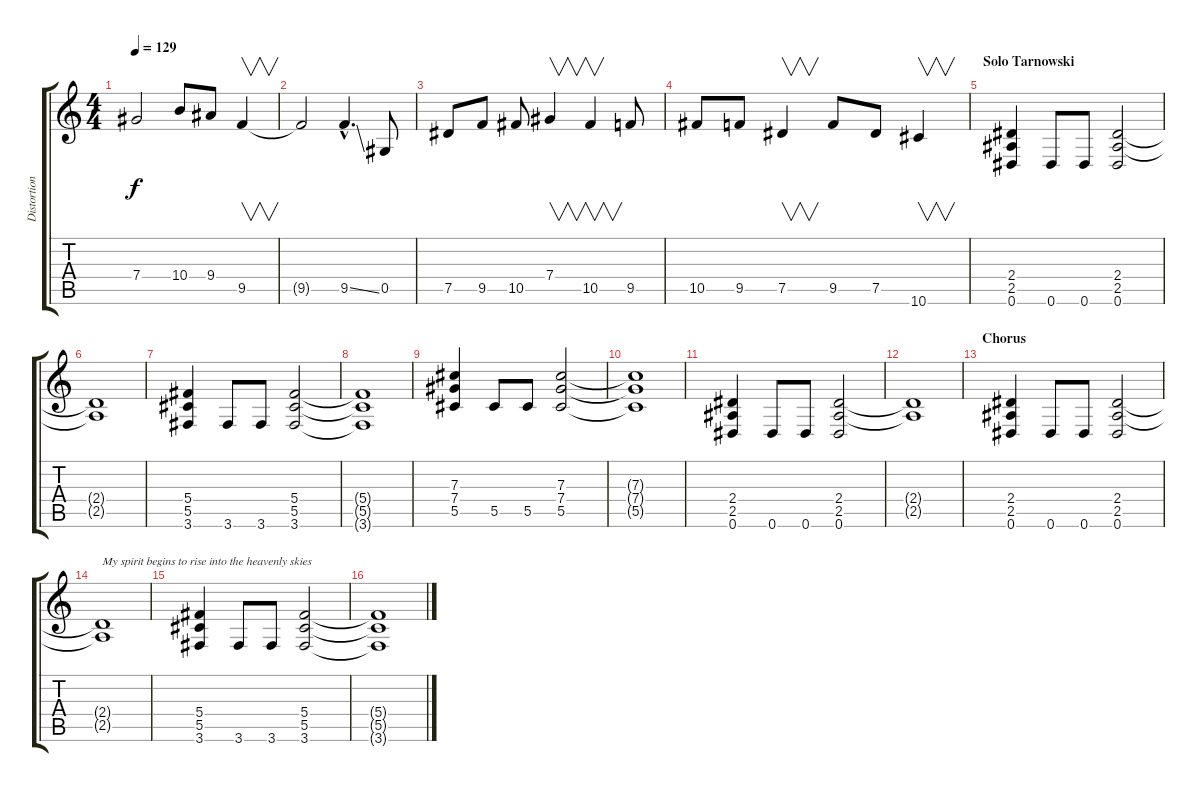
\track ("Distortion 1" "Distortion") {instrument distortionguitar}
\staff {score tabs}
\tuning (Eb4 Bb3 Gb3 Db3 Ab2 Eb2) {hide}
\ts (4 4)
\tempo 129
\clef g2
\ks c
7.4{t}.2{dy f} 10.4.8 9.4.8 9.5.4{v} |
9.5{t}.2 9.5{ss hac}.4{d} 0.5.8 |
7.5.8 9.5.8 10.5.8 7.4.4{v} 10.5.4{v} 9.5.8 |
10.5.8 9.5.8 7.5.4{v} 9.5.8 7.5.8 10.6.4{v} |
\section ("" "Solo Tarnowski")
(2.4 2.5 0.6).4 0.6.8 0.6.8 (2.4 2.5 0.6).2 |
(2.4{t} 2.5{t}).1 |
(5.4 5.5 3.6).4 3.6.8 3.6.8 (5.4 5.5 3.6).2 |
(5.4{t} 5.5{t} 3.6{t}).1 |
(7.3 7.4 5.5).4 5.5.8 5.5.8 (7.3 7.4 5.5).2 |
(7.3{t} 7.4{t} 5.5{t}).1 |
(2.4 2.5 0.6).4 0.6.8 0.6.8 (2.4 2.5 0.6).2 |
(2.4{t} 2.5{t}).1 |
\section ("" "Chorus")
(2.4 2.5 0.6).4 0.6.8 0.6.8 (2.4 2.5 0.6).2 |
(2.4{t} 2.5{t}).1{txt "My spirit begins to rise into the heavenly skies"} |
(5.4 5.5 3.6).4 3.6.8 3.6.8 (5.4 5.5 3.6).2 |
(5.4{t} 5.5{t} 3.6{t}).1
